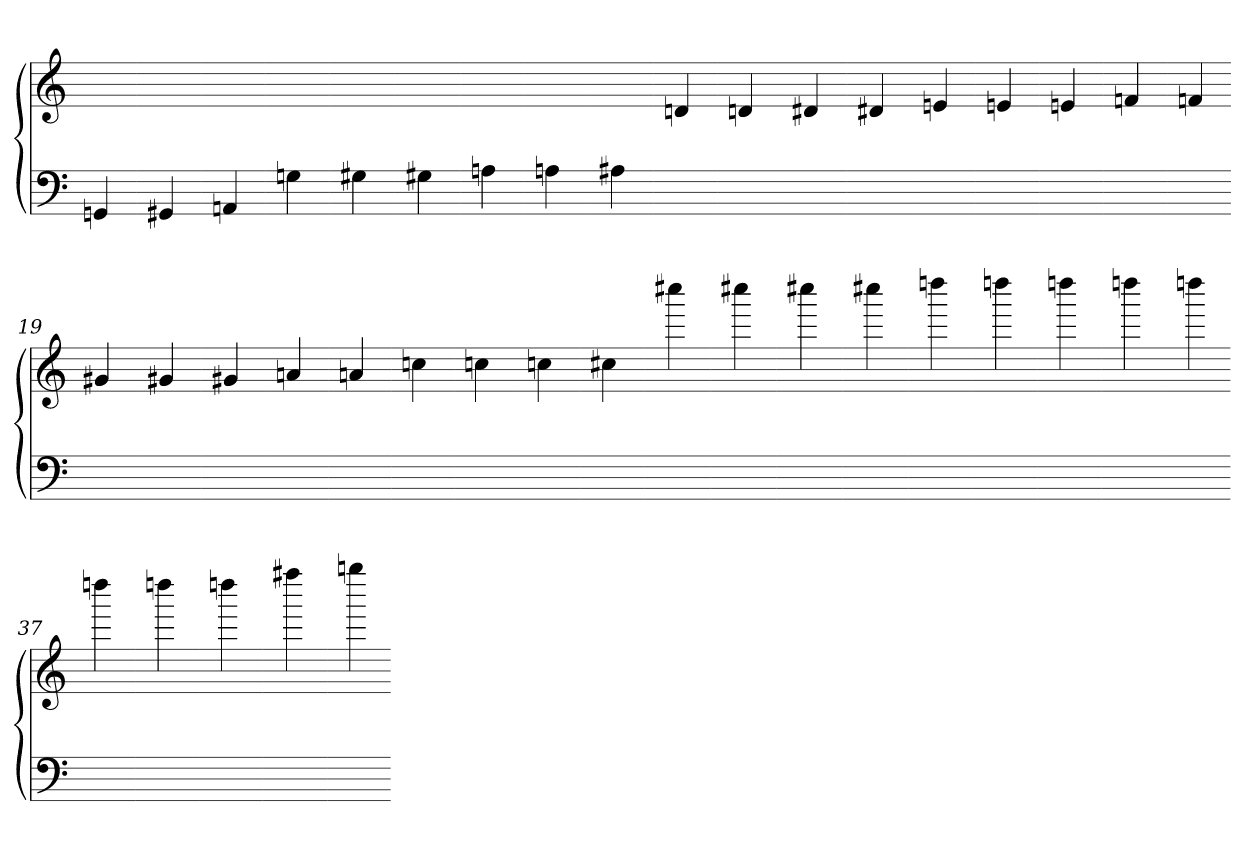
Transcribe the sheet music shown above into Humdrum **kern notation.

**kern	**kern
*part1	*part1
*staff2	*staff1
*clefF4	*clefG2
*k[]	*k[]
=1	=1
4GGn	4ryy
=2-	=2-
4GG#X	4ryy
=3-	=3-
4AAn	4ryy
=4-	=4-
4Gn	4ryy
=5-	=5-
4G#X	4ryy
=6-	=6-
4G#X	4ryy
=7-	=7-
4An	4ryy
=8-	=8-
4An	4ryy
=9-	=9-
4A#X	4ryy
=10-	=10-
4ryy	4dn
=11-	=11-
4ryy	4dn
=12-	=12-
4ryy	4d#X
=13-	=13-
4ryy	4d#X
=14-	=14-
4ryy	4en
=15-	=15-
4ryy	4en
=16-	=16-
4ryy	4en
=17-	=17-
4ryy	4fn
=18-	=18-
4ryy	4fn
=19-	=19-
4ryy	4g#X
=20-	=20-
4ryy	4g#X
=21-	=21-
4ryy	4g#X
=22-	=22-
4ryy	4an
=23-	=23-
4ryy	4an
=24-	=24-
4ryy	4ccn
=25-	=25-
4ryy	4ccn
=26-	=26-
4ryy	4ccn
=27-	=27-
4ryy	4cc#X
=28-	=28-
4ryy	4cccc#X
=29-	=29-
4ryy	4cccc#X
=30-	=30-
4ryy	4cccc#X
=31-	=31-
4ryy	4cccc#X
=32-	=32-
4ryy	4ddddn
=33-	=33-
4ryy	4ddddn
=34-	=34-
4ryy	4ddddn
=35-	=35-
4ryy	4ddddn
=36-	=36-
4ryy	4ddddn
=37-	=37-
4ryy	4ddddn
=38-	=38-
4ryy	4ddddn
=39-	=39-
4ryy	4ddddn
=40-	=40-
4ryy	4ffff#X
=41-	=41-
4ryy	4ggggn
=-	=-
*-	*-
